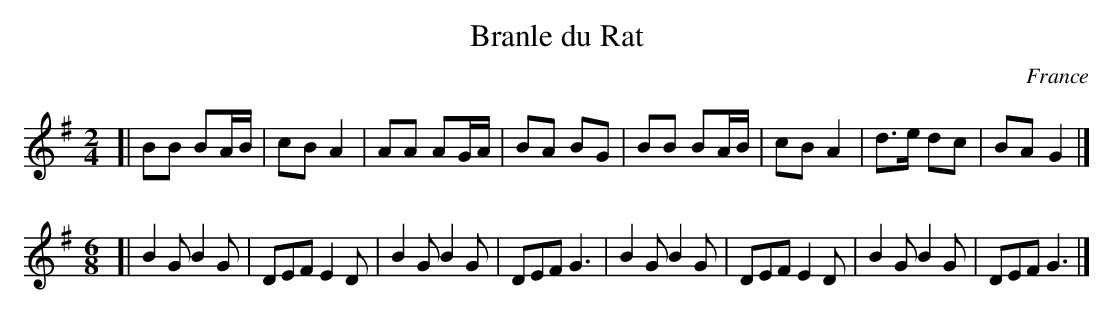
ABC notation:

X:1
T:Branle du Rat
O:France
M:2/4
L:1/8
K:G
[| BB BA/B/ | cB A2 | AA AG/A/ | BA BG \
| BB BA/B/ | cB A2 | d>e dc | BA G2 |]
M:6/8
[| B2G B2G | DEF E2D | B2G B2G | DEF G3 \
| B2G B2G | DEF E2D | B2G B2G | DEF G3 |]
